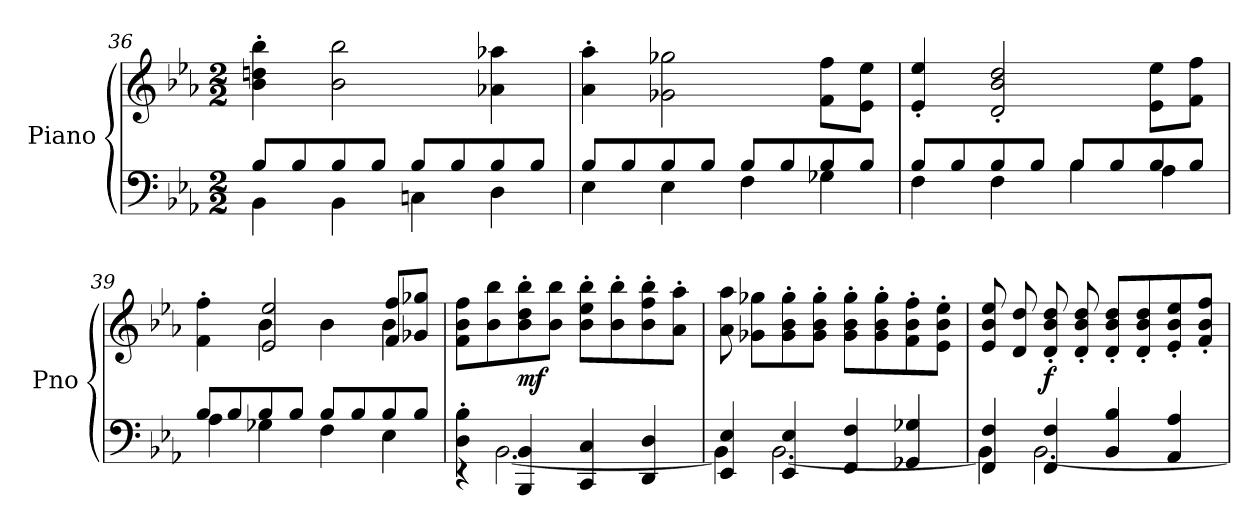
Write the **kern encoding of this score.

**kern	**kern	**dynam
*part1	*part1	*part1
*staff2	*staff1	*staff1/2
*I"Piano	*	*
*I'Pno	*	*
*clefF4	*clefG2	*
*k[b-e-a-]	*k[b-e-a-]	*
*M2/2	*M2/2	*
=36	=36	=36
*^	*	*
8B-/L	4BB-\	4b-\' 4ddn\' 4bb-\'	.
8B-/	.	.	.
8B-/	4BB-\	2b-\ 2bb-\	.
8B-/J	.	.	.
8B-/L	4Cn\	.	.
8B-/	.	.	.
8B-/	4D\	4a-X\ 4aa-X\	.
8B-/J	.	.	.
=37	=37	=37	=37
8B-/L	4E-\	4a-\' 4aa-\'	.
8B-/	.	.	.
8B-/	4E-\	2g-X\ 2gg-X\	.
8B-/J	.	.	.
8B-/L	4F\	.	.
8B-/	.	.	.
8B-/	4G-X\	8f\ 8ff\L	.
8B-/J	.	8e-\ 8ee-\J	.
=38	=38	=38	=38
8B-/L	4F\	4e-/' 4ee-/'	.
8B-/	.	.	.
8B-/	4F\	2d/' 2b-/' 2dd/'	.
8B-/J	.	.	.
8B-/L	4B-\	.	.
8B-/	.	.	.
8B-/	4A-\	8e-\ 8ee-\L	.
8B-/J	.	8f\ 8ff\J	.
!!LO:LB:g=z
=39	=39	=39	=39
*	*	*^	*
8B-/L	4A-\	4f\' 4ff\'	4ryy	.
8B-/	.	.	.	.
8B-/	4G-X\	4b-\	2e-/ 2ee-/	.
8B-/J	.	.	.	.
8B-/L	4F\	4b-\	.	.
8B-/	.	.	.	.
8B-/	4E-\	4b-\	8f/ 8ff/L	.
8B-/J	.	.	8g-X/ 8gg-X/J	.
*	*	*v	*v	*
=40	=40	=40	=40
4D\' 4B-\'	4r	8f\ 8b-\ 8ff\L	.
.	.	8b-\ 8bb-\	.
!	!	!	!LO:DY:b
4BBB-/ 4BB-/	[2.BB-\	8b-\' 8dd\' 8bb-\'	mf
.	.	8b-\ 8bb-\J	.
4CC/ 4C/	.	8b-\' 8ee-\' 8bb-\'L	.
.	.	8b-\' 8bb-\'	.
4DD/ 4D/	.	8b-\' 8ff\' 8bb-\'	.
.	.	8a-\' 8aa-\'J	.
=41	=41	=41	=41
4EE-/ 4E-/	4BB-\]	8a-\ 8aa-\	.
.	.	8g-X\ 8gg-X\L	.
4EE-/ 4E-/	[2.BB-\	8g-\' 8b-\' 8gg-\'	.
.	.	8g-\' 8b-\' 8gg-\'J	.
4FF/ 4F/	.	8g-\' 8b-\' 8gg-\'L	.
.	.	8g-\' 8b-\' 8gg-\'	.
4GG-X/ 4G-X/	.	8f\' 8b-\' 8ff\'	.
.	.	8e-\' 8b-\' 8ee-\'J	.
=42	=42	=42	=42
4FF/ 4F/	4BB-\]	8e-/ 8b-/ 8ee-/	.
.	.	8d/ 8dd/	.
!	!	!	!LO:DY:b
4FF/ 4F/	[2.BB-\	8d/' 8b-/' 8dd/'	f
.	.	8d/' 8b-/' 8dd/'	.
4BB-/ 4B-/	.	8d/' 8b-/' 8dd/'L	.
.	.	8d/' 8b-/' 8dd/'	.
4AA-/ 4A-/	.	8e-/' 8b-/' 8ee-/'	.
.	.	8f/' 8b-/' 8ff/'J	.
*v	*v	*	*
=	=	=
*-	*-	*-
